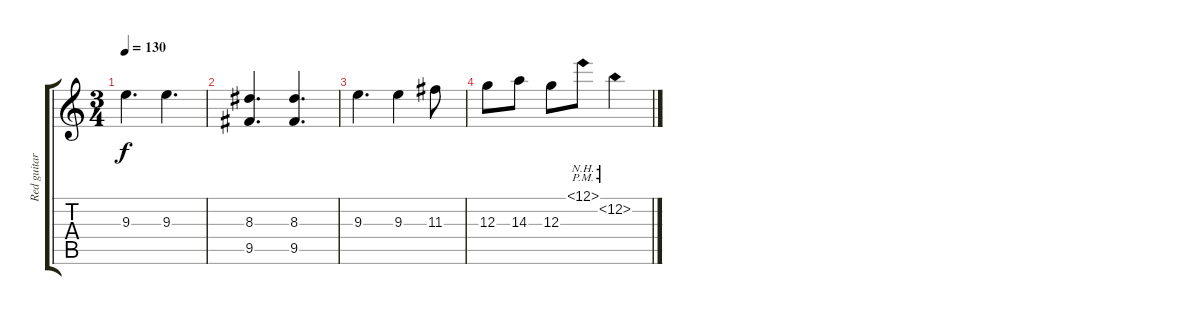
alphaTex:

\track ("Red guitar" "Red guitar") {instrument overdrivenguitar}
\staff {score tabs}
\tuning (E4 B3 G3 D3 A2 E2) {hide}
\ts (3 4)
\tempo 130
\clef g2
\ks c
9.3.4{d dy f} 9.3.4{d} |
(8.3 9.5).4{d} (8.3 9.5).4{d} |
9.3.4{d} 9.3.4 11.3.8 |
12.3.8 14.3.8 12.3.8 12.1{nh pm}.8 12.2{nh pm}.4
